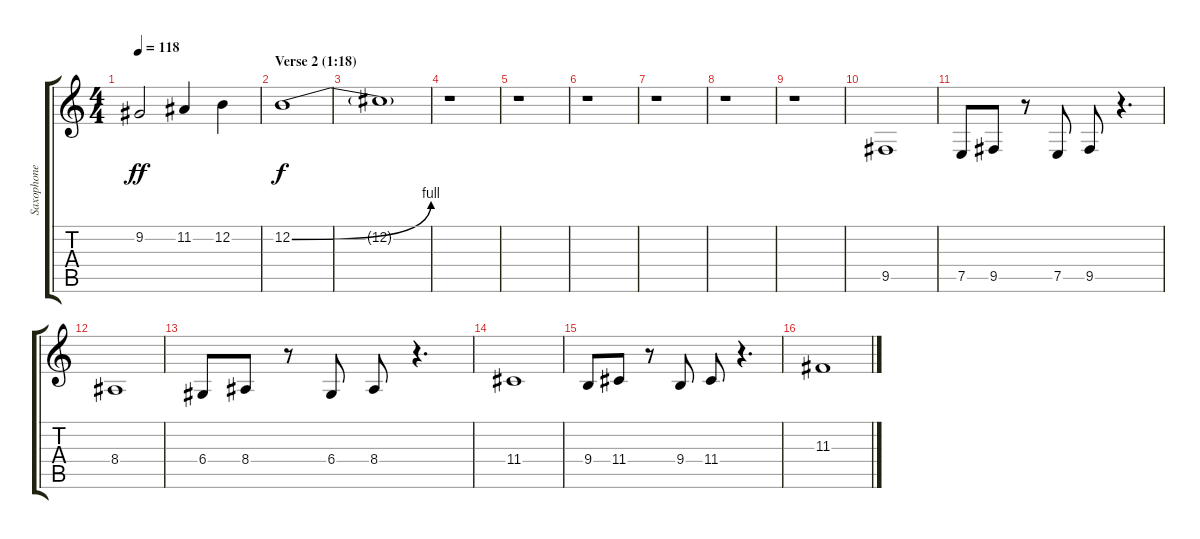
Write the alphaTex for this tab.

\track ("Saxophone" "Saxophone") {instrument tenorsax}
\staff {score tabs}
\tuning (E4 B3 G3 D3 A2 E2) {hide}
\ts (4 4)
\tempo 118
\clef g2
\ks c
9.2.2{dy ff} 11.2.4 12.2.4 |
\section ("" "Verse 2 (1:18)")
12.2{be (bend 0 0 60 4)}.1{dy f} |
12.2{t}.1 |
r.1 |
r.1 |
r.1 |
r.1 |
r.1 |
r.1 |
9.5.1 |
7.5.8 9.5.8 r.8 7.5.8 9.5.8 r.4{d} |
8.4.1 |
6.4.8 8.4.8 r.8 6.4.8 8.4.8 r.4{d} |
11.4.1 |
9.4.8 11.4.8 r.8 9.4.8 11.4.8 r.4{d} |
11.3.1
